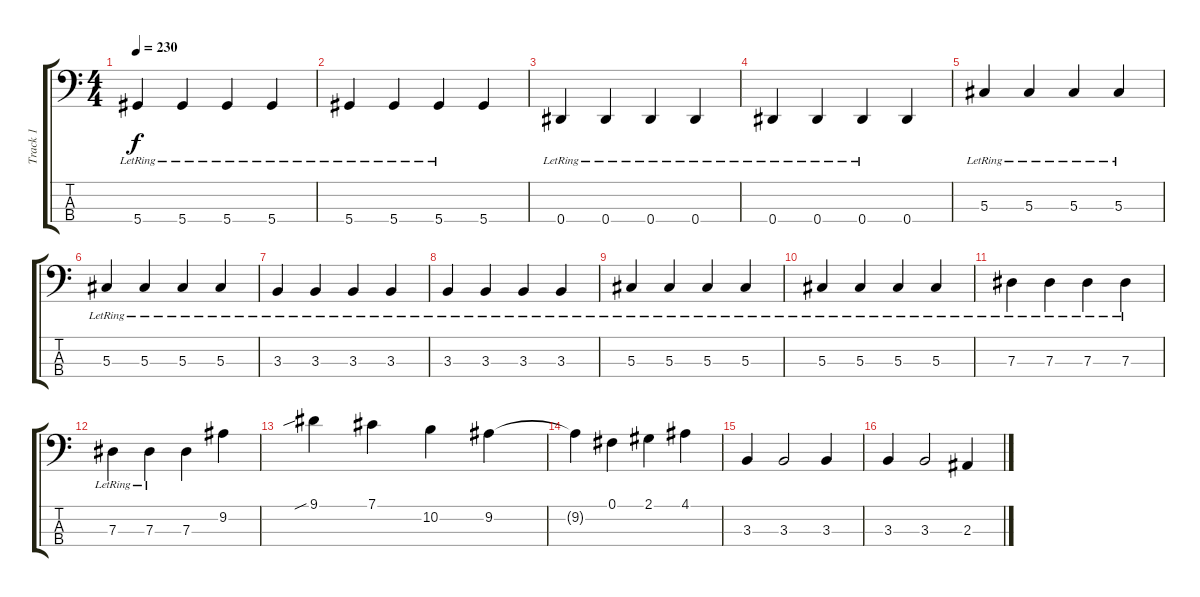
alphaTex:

\track ("Track 1" "Track 1") {instrument electricbasspick}
\staff {score tabs}
\tuning (Gb2 Db2 Ab1 Eb1) {hide}
\ts (4 4)
\tempo 230
\clef f4
\ks c
5.4{lr}.4{dy f} 5.4{lr}.4 5.4{lr}.4 5.4{lr}.4 |
5.4{lr}.4 5.4{lr}.4 5.4{lr}.4 5.4.4 |
0.4{lr}.4 0.4{lr}.4 0.4{lr}.4 0.4{lr}.4 |
0.4{lr}.4 0.4{lr}.4 0.4{lr}.4 0.4.4 |
5.3{lr}.4 5.3{lr}.4 5.3{lr}.4 5.3{lr}.4 |
5.3{lr}.4 5.3{lr}.4 5.3{lr}.4 5.3{lr}.4 |
3.3{lr}.4 3.3{lr}.4 3.3{lr}.4 3.3{lr}.4 |
3.3{lr}.4 3.3{lr}.4 3.3{lr}.4 3.3{lr}.4 |
5.3{lr}.4 5.3{lr}.4 5.3{lr}.4 5.3{lr}.4 |
5.3{lr}.4 5.3{lr}.4 5.3{lr}.4 5.3{lr}.4 |
7.3{lr}.4 7.3{lr}.4 7.3{lr}.4 7.3{lr}.4 |
7.3{lr}.4 7.3{lr}.4 7.3.4 9.2.4 |
9.1{sib}.4 7.1.4 10.2.4 9.2.4 |
9.2{t}.4 0.1.4 2.1.4 4.1.4 |
3.3.4 3.3.2 3.3.4 |
3.3.4 3.3.2 2.3.4
